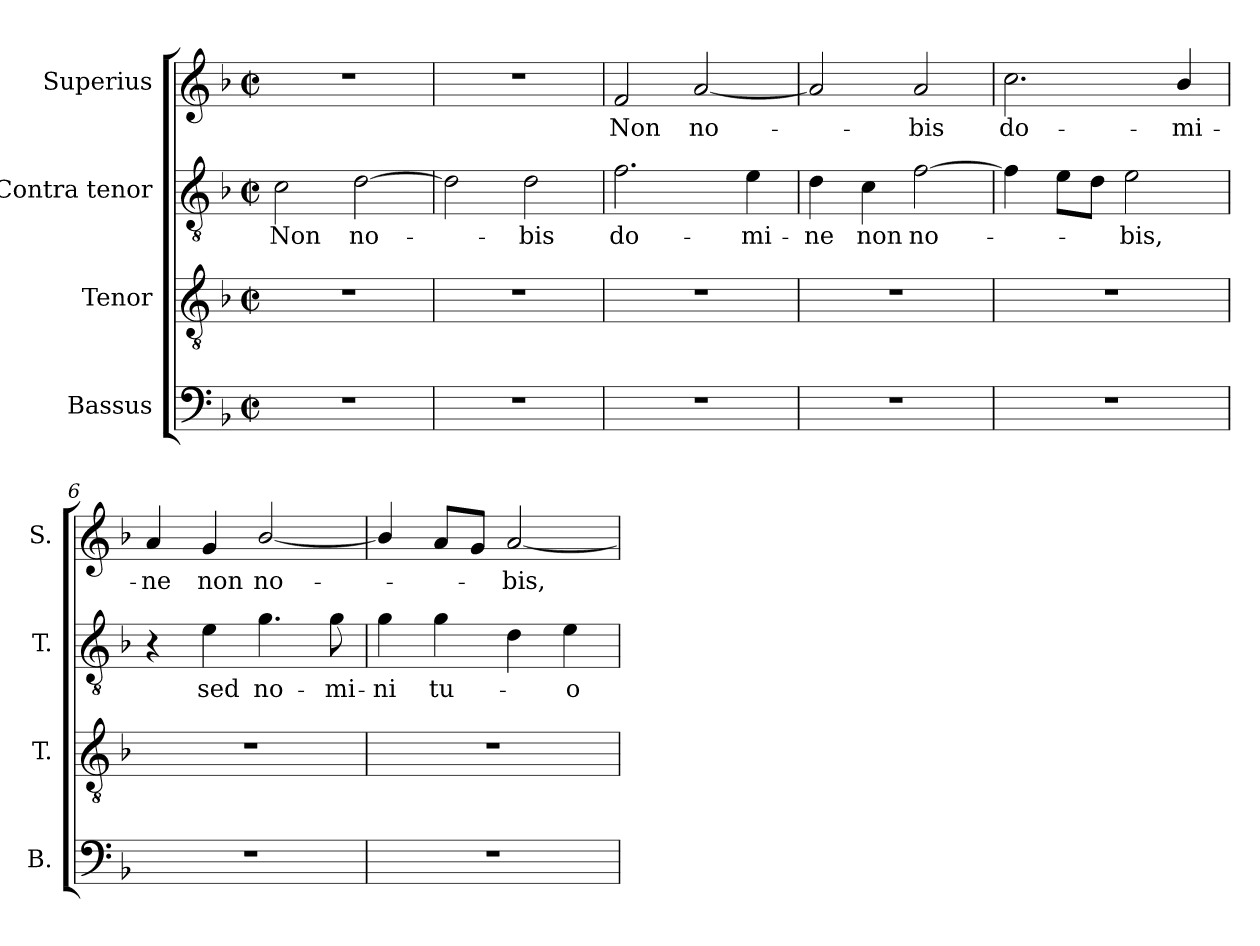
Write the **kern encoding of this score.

**kern	**kern	**kern	**text	**kern	**text
*part4	*part3	*part2	*part2	*part1	*part1
*staff4	*staff3	*staff2	*staff2	*staff1	*staff1
*I"Bassus	*I"Tenor	*I"Contra tenor	*	*I"Superius	*
*I'B.	*I'T.	*I'T.	*	*I'S.	*
!!LO:PB:g=z
*clefF4	*clefGv2	*clefGv2	*	*clefG2	*
*	*ITrd7c12	*ITrd7c12	*	*	*
*k[b-]	*k[b-]	*k[b-]	*	*k[b-]	*
*F:	*F:	*F:	*	*F:	*
*M2/2	*M2/2	*M2/2	*	*M2/2	*
*met(c|)	*met(c|)	*met(c|)	*	*met(c|)	*
=1	=1	=1	=1	=1	=1
!	!	!	!LO:LY:b:color=#000000	!	!
1r	1r	2Ci\	Non	1r	.
!	!	!	!LO:LY:b:color=#000000	!	!
.	.	[2Di\	no-	.	.
=2	=2	=2	=2	=2	=2
1r	1r	2Di\]	.	1r	.
!	!	!	!LO:LY:b:color=#000000	!	!
.	.	2Di\	-bis	.	.
=3	=3	=3	=3	=3	=3
!	!	!	!LO:LY:b:color=#000000	!	!
!	!	!	!	!	!LO:LY:b:color=#000000
1r	1r	2.Fi\	do-	2fi/	Non
!	!	!	!	!	!LO:LY:b:color=#000000
.	.	.	.	[2ai/	no-
!	!	!	!LO:LY:b:color=#000000	!	!
.	.	4Ei\	-mi-	.	.
=4	=4	=4	=4	=4	=4
!	!	!	!LO:LY:b:color=#000000	!	!
1r	1r	4Di\	-ne	2ai/]	.
!	!	!	!LO:LY:b:color=#000000	!	!
.	.	4Ci\	non	.	.
!	!	!	!LO:LY:b:color=#000000	!	!
!	!	!	!	!	!LO:LY:b:color=#000000
.	.	[2Fi\	no-	2ai/	-bis
=5	=5	=5	=5	=5	=5
!	!	!	!	!	!LO:LY:b:color=#000000
1r	1r	4Fi\]	.	2.cci\	do-
.	.	8Ei\L	.	.	.
.	.	8Di\J	.	.	.
!	!	!	!LO:LY:b:color=#000000	!	!
.	.	2Ei\	-bis,	.	.
!	!	!	!	!	!LO:LY:b:color=#000000
.	.	.	.	4b-i/	-mi-
=6	=6	=6	=6	=6	=6
!	!	!	!	!	!LO:LY:b:color=#000000
1r	1r	4r	.	4ai/	-ne
!	!	!	!LO:LY:b:color=#000000	!	!
!	!	!	!	!	!LO:LY:b:color=#000000
.	.	4Ei\	sed	4gi/	non
!	!	!	!LO:LY:b:color=#000000	!	!
!	!	!	!	!	!LO:LY:b:color=#000000
.	.	4.Gi\	no-	[2b-i/	no-
!	!	!	!LO:LY:b:color=#000000	!	!
.	.	8Gi\	-mi-	.	.
=7	=7	=7	=7	=7	=7
!	!	!	!LO:LY:b:color=#000000	!	!
1r	1r	4Gi\	-ni	4b-i/]	.
!	!	!	!LO:LY:b:color=#000000	!	!
.	.	4Gi\	tu-	8ai/L	.
.	.	.	.	8gi/J	.
!	!	!	!	!	!LO:LY:b:color=#000000
.	.	4Di\	.	[2ai/	-bis,
!	!	!	!LO:LY:b:color=#000000	!	!
.	.	4Ei\	-o	.	.
=	=	=	=	=	=
*-	*-	*-	*-	*-	*-
